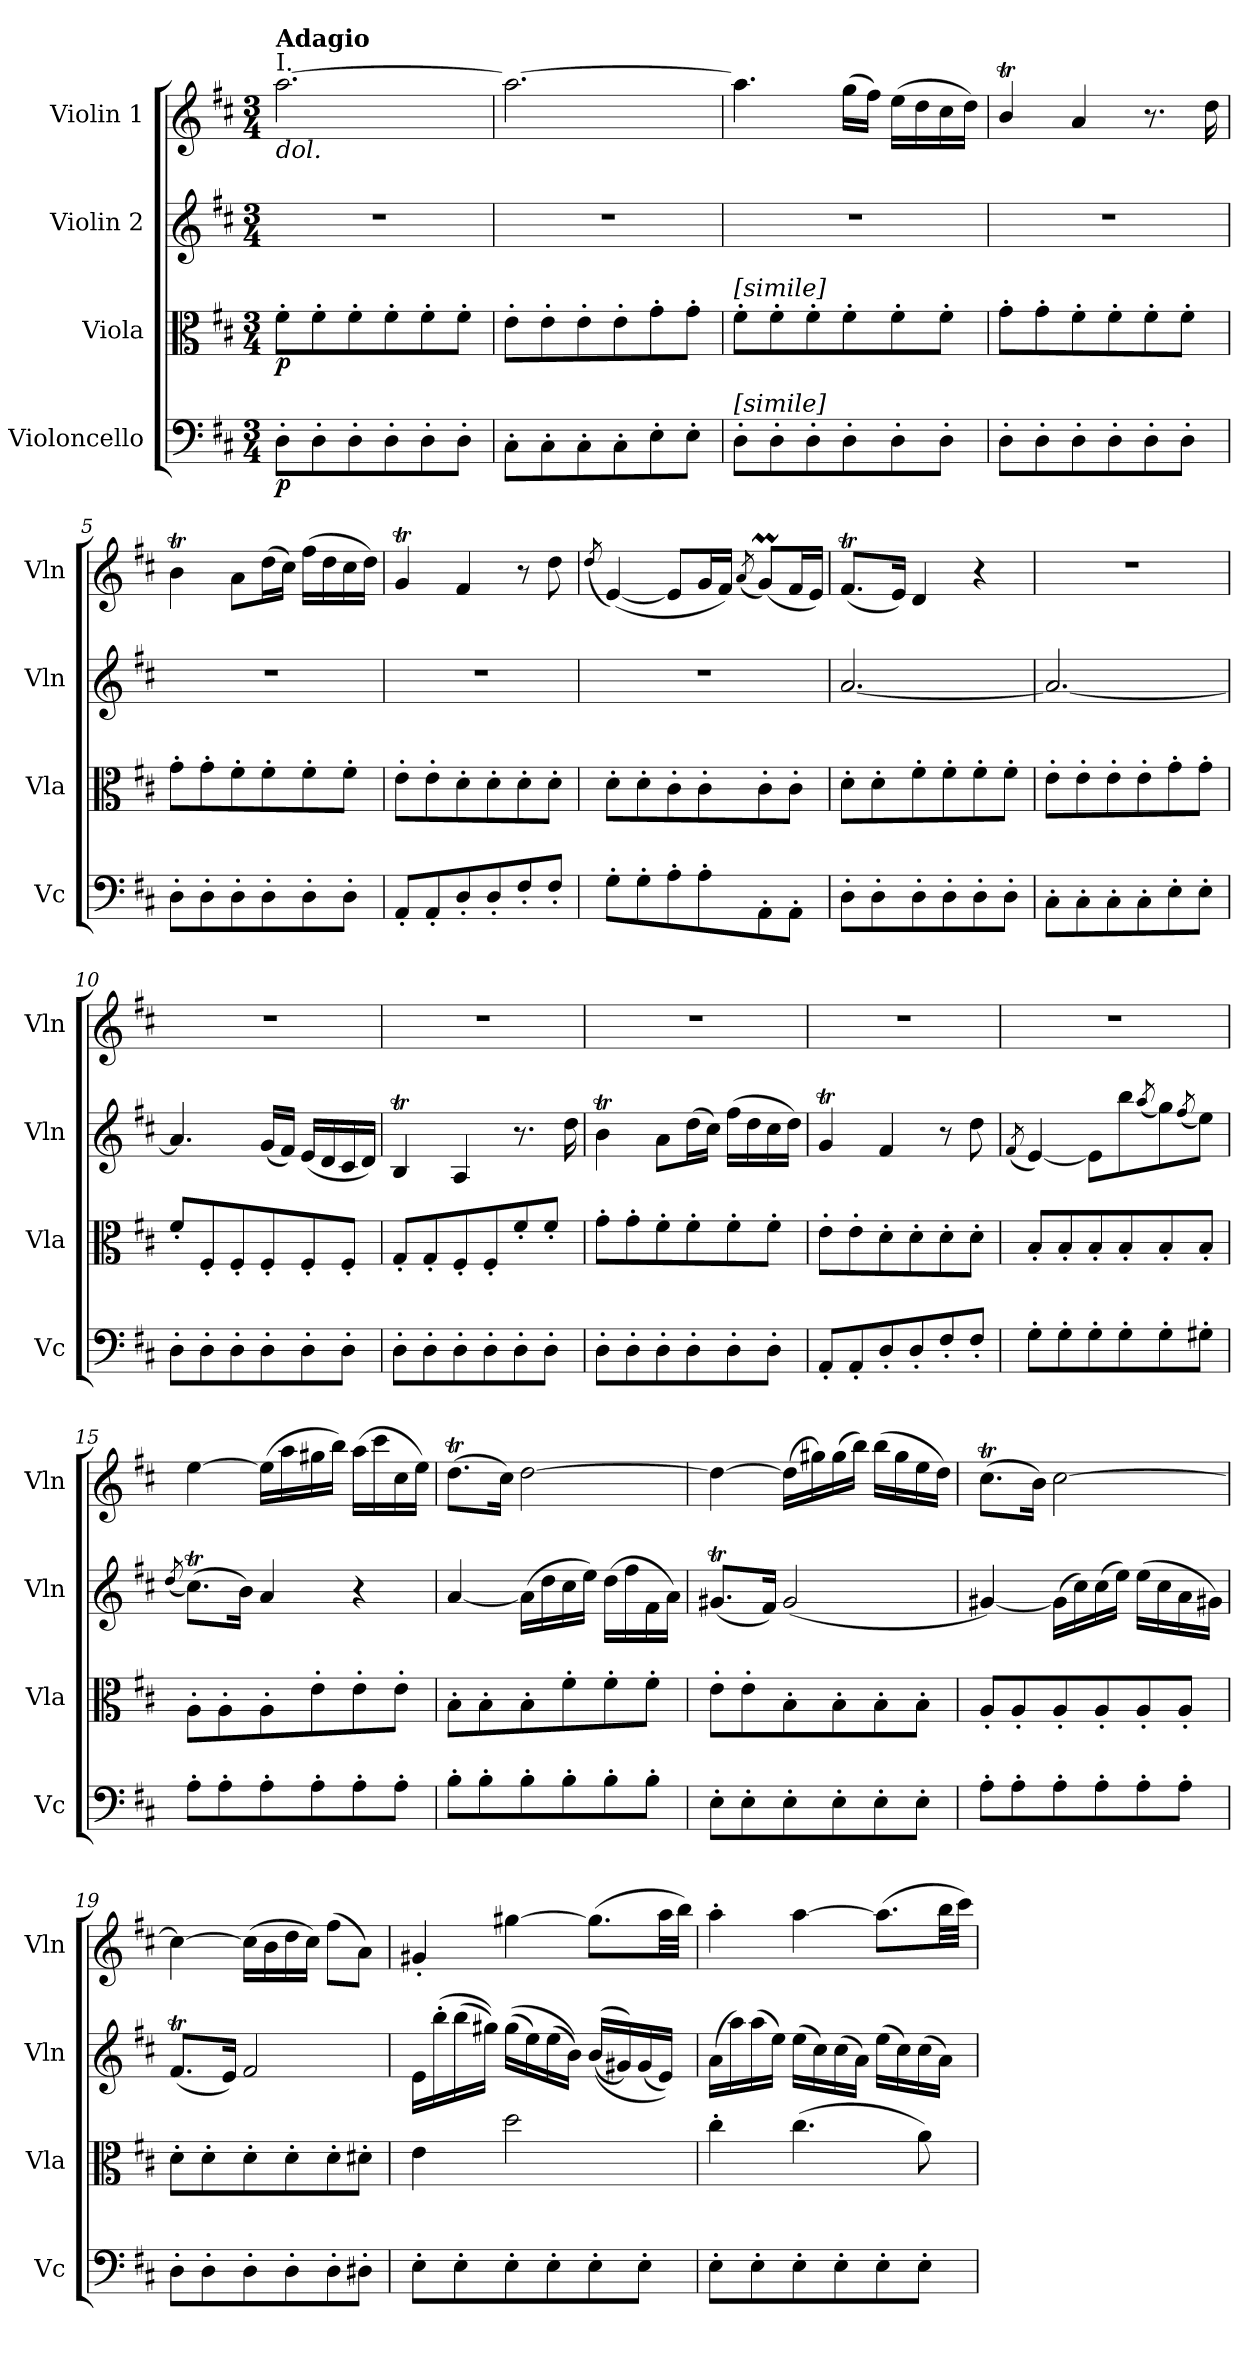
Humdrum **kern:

**kern	**dynam	**kern	**dynam	**kern	**dynam	**kern	**dynam
*part4	*part4	*part3	*part3	*part2	*part2	*part1	*part1
*staff4	*staff4	*staff3	*staff3	*staff2	*staff2	*staff1	*staff1
*I"Violoncello	*	*I"Viola	*	*I"Violin 2	*	*I"Violin 1	*
*I'Vc	*	*I'Vla	*	*I'Vln	*	*I'Vln	*
*clefF4	*	*clefC3	*	*clefG2	*	*clefG2	*
*k[f#c#]	*	*k[f#c#]	*	*k[f#c#]	*	*k[f#c#]	*
*M3/4	*	*M3/4	*	*M3/4	*	*M3/4	*
=1	=1	=1	=1	=1	=1	=1	=1
!	!	!	!	!	!	!LO:TX:a:t=I.	!
!	!	!	!	!	!	!LO:TX:a:B:t=Adagio	!
!	!	!	!	!	!	!LO:TX:b:i:t=dol.	!
!	!LO:DY:b	!	!LO:DY:b	!	!	!	!LO:DY:b
!	!	!	!	!	!	!	!LO:DY:n=1:b
!	!	!	!	!	!	!	!LO:DY:n=2:b
8D'\L	p	8f#'\L	p	2.r	.	[2.aa\	other-dynamics p other-dynamics
8D'\	.	8f#'\	.	.	.	.	.
8D'\	.	8f#'\	.	.	.	.	.
8D'\	.	8f#'\	.	.	.	.	.
8D'\	.	8f#'\	.	.	.	.	.
8D'\J	.	8f#'\J	.	.	.	.	.
=2	=2	=2	=2	=2	=2	=2	=2
8C#'\L	.	8e'\L	.	2.r	.	2.aa\_	.
8C#'\	.	8e'\	.	.	.	.	.
8C#'\	.	8e'\	.	.	.	.	.
8C#'\	.	8e'\	.	.	.	.	.
8E'\	.	8g'\	.	.	.	.	.
8E'\J	.	8g'\J	.	.	.	.	.
=3	=3	=3	=3	=3	=3	=3	=3
!	!	!LO:TX:a:t=[simile]	!	!	!	!	!
!LO:TX:a:t=[simile]	!	!	!	!	!	!	!
8D'\L	.	8f#'\L	.	2.r	.	4.aa\]	.
8D'\	.	8f#'\	.	.	.	.	.
8D'\	.	8f#'\	.	.	.	.	.
8D'\	.	8f#'\	.	.	.	(16gg\LL	.
.	.	.	.	.	.	16ff#\JJ)	.
8D'\	.	8f#'\	.	.	.	(16ee\LL	.
.	.	.	.	.	.	16dd\	.
8D'\J	.	8f#'\J	.	.	.	16cc#\	.
.	.	.	.	.	.	16dd\JJ)	.
=4	=4	=4	=4	=4	=4	=4	=4
8D'\L	.	8g'\L	.	2.r	.	4bT/	.
8D'\	.	8g'\	.	.	.	.	.
8D'\	.	8f#'\	.	.	.	4a/	.
8D'\	.	8f#'\	.	.	.	.	.
8D'\	.	8f#'\	.	.	.	8.r	.
8D'\J	.	8f#'\J	.	.	.	.	.
.	.	.	.	.	.	16dd\	.
!!LO:LB:g=z
=5	=5	=5	=5	=5	=5	=5	=5
8D'\L	.	8g'\L	.	2.r	.	4bT\	.
8D'\	.	8g'\	.	.	.	.	.
8D'\	.	8f#'\	.	.	.	8a\L	.
8D'\	.	8f#'\	.	.	.	(16dd\L	.
.	.	.	.	.	.	16cc#\JJ)	.
8D'\	.	8f#'\	.	.	.	(16ff#\LL	.
.	.	.	.	.	.	16dd\	.
8D'\J	.	8f#'\J	.	.	.	16cc#\	.
.	.	.	.	.	.	16dd\JJ)	.
=6	=6	=6	=6	=6	=6	=6	=6
8AA'/L	.	8e'\L	.	2.r	.	4gT/	.
8AA'/	.	8e'\	.	.	.	.	.
8D'/	.	8d'\	.	.	.	4f#/	.
8D'/	.	8d'\	.	.	.	.	.
8F#'/	.	8d'\	.	.	.	8r	.
8F#'/J	.	8d'\J	.	.	.	8dd\	.
=7	=7	=7	=7	=7	=7	=7	=7
.	.	.	.	.	.	(8qdd/	.
8G'\L	.	8d'\L	.	2.r	.	([4e/)	.
8G'\	.	8d'\	.	.	.	.	.
8A'\	.	8c#'\	.	.	.	8e/L]	.
8A'\	.	8c#'\	.	.	.	16g/L	.
.	.	.	.	.	.	16f#/JJ)	.
.	.	.	.	.	.	(8qa/	.
8AA'\	.	8c#'\	.	.	.	(8gM/L)	.
8AA'\J	.	8c#'\J	.	.	.	16f#/L	.
.	.	.	.	.	.	16e/JJ)	.
=8	=8	=8	=8	=8	=8	=8	=8
!	!	!	!	!	!LO:DY:b	!	!
!	!	!	!	!	!LO:DY:n=1:b	!	!
!	!	!	!	!	!LO:DY:n=2:b	!	!
8D'\L	.	8d'\L	.	[2.a/	other-dynamics p other-dynamics	(8.f#t/L	.
8D'\	.	8d'\	.	.	.	.	.
.	.	.	.	.	.	16e/Jk)	.
8D'\	.	8f#'\	.	.	.	4d/	.
8D'\	.	8f#'\	.	.	.	.	.
8D'\	.	8f#'\	.	.	.	4r	.
8D'\J	.	8f#'\J	.	.	.	.	.
=9	=9	=9	=9	=9	=9	=9	=9
8C#'\L	.	8e'\L	.	2.a/_	.	2.r	.
8C#'\	.	8e'\	.	.	.	.	.
8C#'\	.	8e'\	.	.	.	.	.
8C#'\	.	8e'\	.	.	.	.	.
8E'\	.	8g'\	.	.	.	.	.
8E'\J	.	8g'\J	.	.	.	.	.
!!LO:LB:g=z
=10	=10	=10	=10	=10	=10	=10	=10
8D'\L	.	8f#'/L	.	4.a/]	.	2.r	.
8D'\	.	8F#'/	.	.	.	.	.
8D'\	.	8F#'/	.	.	.	.	.
8D'\	.	8F#'/	.	(16g/LL	.	.	.
.	.	.	.	16f#/JJ)	.	.	.
8D'\	.	8F#'/	.	(16e/LL	.	.	.
.	.	.	.	16d/	.	.	.
8D'\J	.	8F#'/J	.	16c#/	.	.	.
.	.	.	.	16d/JJ)	.	.	.
=11	=11	=11	=11	=11	=11	=11	=11
8D'\L	.	8G'/L	.	4BT/	.	2.r	.
8D'\	.	8G'/	.	.	.	.	.
8D'\	.	8F#'/	.	4A/	.	.	.
8D'\	.	8F#'/	.	.	.	.	.
8D'\	.	8f#'/	.	8.r	.	.	.
8D'\J	.	8f#'/J	.	.	.	.	.
.	.	.	.	16dd\	.	.	.
=12	=12	=12	=12	=12	=12	=12	=12
8D'\L	.	8g'\L	.	4bT\	.	2.r	.
8D'\	.	8g'\	.	.	.	.	.
8D'\	.	8f#'\	.	8a\L	.	.	.
8D'\	.	8f#'\	.	(16dd\L	.	.	.
.	.	.	.	16cc#\JJ)	.	.	.
8D'\	.	8f#'\	.	(16ff#\LL	.	.	.
.	.	.	.	16dd\	.	.	.
8D'\J	.	8f#'\J	.	16cc#\	.	.	.
.	.	.	.	16dd\JJ)	.	.	.
=13	=13	=13	=13	=13	=13	=13	=13
8AA'/L	.	8e'\L	.	4gT/	.	2.r	.
8AA'/	.	8e'\	.	.	.	.	.
8D'/	.	8d'\	.	4f#/	.	.	.
8D'/	.	8d'\	.	.	.	.	.
8F#'/	.	8d'\	.	8r	.	.	.
8F#'/J	.	8d'\J	.	8dd\	.	.	.
!!LO:LB:g=z
=14	=14	=14	=14	=14	=14	=14	=14
.	.	.	.	(8qf#/	.	.	.
8G'\L	.	8B'/L	.	[4e/)	.	2.r	.
8G'\	.	8B'/	.	.	.	.	.
8G'\	.	8B'/	.	8e\L]	.	.	.
8G'\	.	8B'/	.	8bb\	.	.	.
.	.	.	.	(8qaa/	.	.	.
8G'\	.	8B'/	.	8gg\)	.	.	.
.	.	.	.	(8qff#/	.	.	.
8G#X'\J	.	8B'/J	.	8ee\J)	.	.	.
=15	=15	=15	=15	=15	=15	=15	=15
.	.	.	.	(8qdd/	.	.	.
8A'\L	.	8A'\L	.	(8.cc#t\L)	.	[4ee\	.
8A'\	.	8A'\	.	.	.	.	.
.	.	.	.	16b\Jk)	.	.	.
8A'\	.	8A'\	.	4a/	.	(16ee\LL]	.
.	.	.	.	.	.	16aa\	.
8A'\	.	8e'\	.	.	.	16gg#X\	.
.	.	.	.	.	.	16bb\JJ)	.
8A'\	.	8e'\	.	4r	.	(16aa\LL	.
.	.	.	.	.	.	16ccc#\	.
8A'\J	.	8e'\J	.	.	.	16cc#\	.
.	.	.	.	.	.	16ee\JJ)	.
=16	=16	=16	=16	=16	=16	=16	=16
8B'\L	.	8B'\L	.	[4a/	.	(8.ddT\L	.
8B'\	.	8B'\	.	.	.	.	.
.	.	.	.	.	.	16cc#\Jk)	.
8B'\	.	8B'\	.	(16a\LL]	.	[2dd\	.
.	.	.	.	16dd\	.	.	.
8B'\	.	8f#'\	.	16cc#\	.	.	.
.	.	.	.	16ee\JJ)	.	.	.
8B'\	.	8f#'\	.	(16dd\LL	.	.	.
.	.	.	.	16ff#\	.	.	.
8B'\J	.	8f#'\J	.	16f#\	.	.	.
.	.	.	.	16a\JJ)	.	.	.
=17	=17	=17	=17	=17	=17	=17	=17
8E'\L	.	8e'\L	.	(8.g#Xt/L	.	4dd\_	.
8E'\	.	8e'\	.	.	.	.	.
.	.	.	.	16f#/Jk)	.	.	.
8E'\	.	8B'\	.	(2g#/	.	(16dd\LL]	.
.	.	.	.	.	.	16gg#X\)	.
8E'\	.	8B'\	.	.	.	(16gg#\	.
.	.	.	.	.	.	16bb\JJ)	.
8E'\	.	8B'\	.	.	.	(16bb\LL	.
.	.	.	.	.	.	16gg#\	.
8E'\J	.	8B'\J	.	.	.	16ee\	.
.	.	.	.	.	.	16dd\JJ)	.
!!LO:LB:g=z
=18	=18	=18	=18	=18	=18	=18	=18
8A'\L	.	8A'/L	.	[4g#X/)	.	(8.cc#t\L	.
8A'\	.	8A'/	.	.	.	.	.
.	.	.	.	.	.	16b\Jk)	.
8A'\	.	8A'/	.	(16g#\LL]	.	[2cc#\	.
.	.	.	.	16cc#\)	.	.	.
8A'\	.	8A'/	.	(16cc#\	.	.	.
.	.	.	.	16ee\JJ)	.	.	.
8A'\	.	8A'/	.	(16ee\LL	.	.	.
.	.	.	.	16cc#\	.	.	.
8A'\J	.	8A'/J	.	16a\	.	.	.
.	.	.	.	16g#X\JJ)	.	.	.
=19	=19	=19	=19	=19	=19	=19	=19
8D'\L	.	8d'\L	.	(8.f#t/L	.	4cc#\_	.
8D'\	.	8d'\	.	.	.	.	.
.	.	.	.	16e/Jk)	.	.	.
8D'\	.	8d'\	.	2f#/	.	(16cc#\LL]	.
.	.	.	.	.	.	16b\	.
8D'\	.	8d'\	.	.	.	16dd\	.
.	.	.	.	.	.	16cc#\JJ)	.
8D'\	.	8d'\	.	.	.	(8ff#\L	.
8D#X'\J	.	8d#X'\J	.	.	.	8a\J)	.
=20	=20	=20	=20	=20	=20	=20	=20
8E'\L	.	4e\	.	16e\LL	.	4g#X'/	.
.	.	.	.	(<16bb'\	.	.	.
8E'\	.	.	.	(16bb\	.	.	.
.	.	.	.	16gg#X\JJ))	.	.	.
8E'\	.	2dd\	.	((<16gg#\LL	.	[4gg#X\	.
.	.	.	.	16ee\)	.	.	.
8E'\	.	.	.	(16ee\	.	.	.
.	.	.	.	16b\JJ))	.	.	.
8E'\	.	.	.	(((>16b/LL	.	(8.gg#\L]	.
.	.	.	.	16g#X/))	.	.	.
8E'\J	.	.	.	(16g#/	.	.	.
.	.	.	.	16e/JJ))	.	32aa\LL	.
.	.	.	.	.	.	32bb\JJJ)	.
!!LO:PB:g=z
=21	=21	=21	=21	=21	=21	=21	=21
8E'\L	.	4cc#'\	.	(16a\LL	.	4aa'\	.
.	.	.	.	16aa\)	.	.	.
8E'\	.	.	.	(16aa\	.	.	.
.	.	.	.	16ee\JJ)	.	.	.
8E'\	.	(4.cc#\	.	(16ee\LL	.	[4aa\	.
.	.	.	.	16cc#\)	.	.	.
8E'\	.	.	.	(16cc#\	.	.	.
.	.	.	.	16a\JJ)	.	.	.
8E'\	.	.	.	(16ee\LL	.	(8.aa\L]	.
.	.	.	.	16cc#\)	.	.	.
8E'\J	.	8a\)	.	(16cc#\	.	.	.
.	.	.	.	16a\JJ)	.	32bb\LL	.
.	.	.	.	.	.	32ccc#\JJJ)	.
=	=	=	=	=	=	=	=
*-	*-	*-	*-	*-	*-	*-	*-
